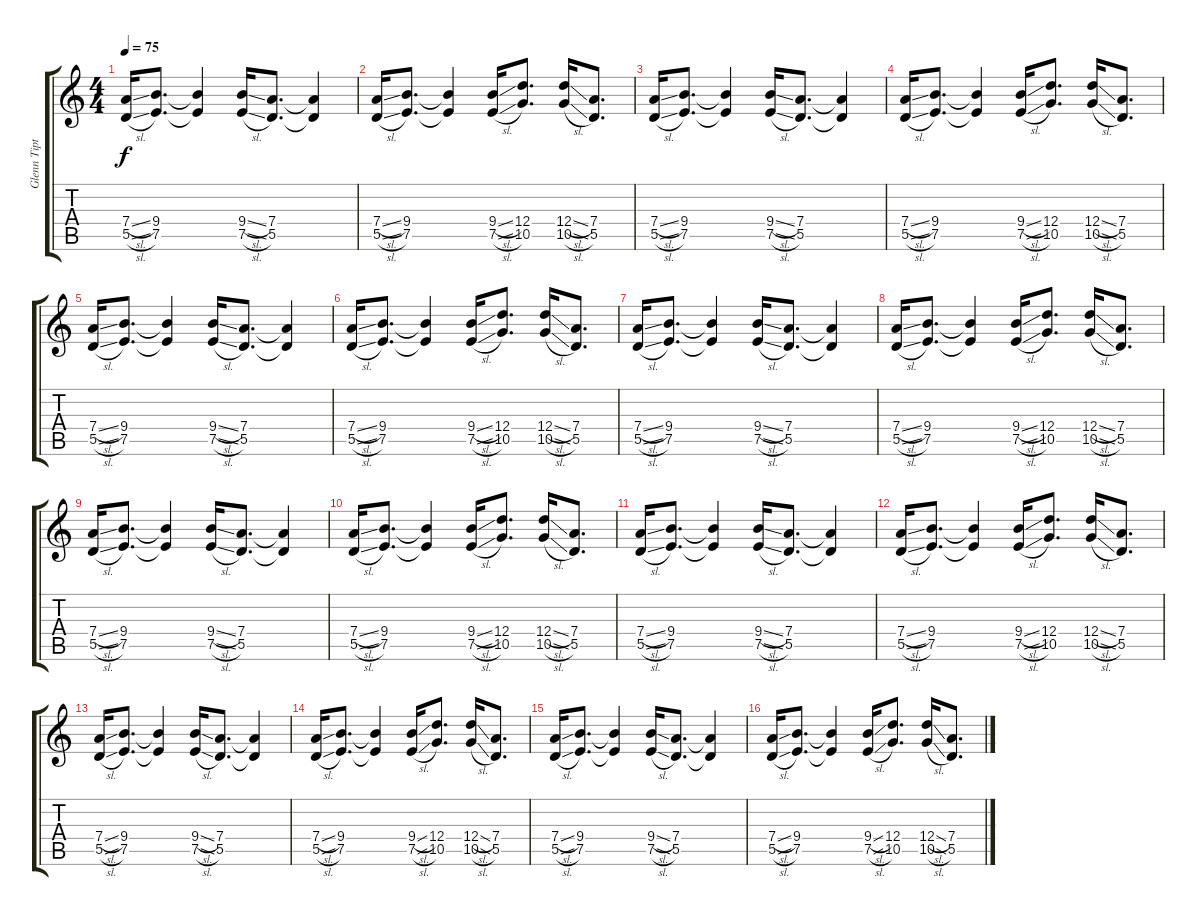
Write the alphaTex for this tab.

\track ("Glenn Tipton" "Glenn Tipt") {instrument distortionguitar}
\staff {score tabs}
\tuning (E4 B3 G3 D3 A2 E2) {hide}
\ts (4 4)
\tempo 75
\clef g2
\ks c
(7.4{sl} 5.5{sl}).16{dy f volume 13 instrument electricguitarjazz} (9.4 7.5).8{d} (9.4{t} 7.5{t}).4 (9.4{sl} 7.5{sl}).16 (7.4 5.5).8{d} (7.4{t} 5.5{t}).4 |
(7.4{sl} 5.5{sl}).16 (9.4 7.5).8{d} (9.4{t} 7.5{t}).4 (9.4{sl} 7.5{sl}).16 (12.4 10.5).8{d} (12.4{sl} 10.5{sl}).16 (7.4 5.5).8{d} |
(7.4{sl} 5.5{sl}).16 (9.4 7.5).8{d} (9.4{t} 7.5{t}).4 (9.4{sl} 7.5{sl}).16 (7.4 5.5).8{d} (7.4{t} 5.5{t}).4 |
(7.4{sl} 5.5{sl}).16 (9.4 7.5).8{d} (9.4{t} 7.5{t}).4 (9.4{sl} 7.5{sl}).16 (12.4 10.5).8{d} (12.4{sl} 10.5{sl}).16 (7.4 5.5).8{d} |
(7.4{sl} 5.5{sl}).16 (9.4 7.5).8{d} (9.4{t} 7.5{t}).4 (9.4{sl} 7.5{sl}).16 (7.4 5.5).8{d} (7.4{t} 5.5{t}).4 |
(7.4{sl} 5.5{sl}).16 (9.4 7.5).8{d} (9.4{t} 7.5{t}).4 (9.4{sl} 7.5{sl}).16 (12.4 10.5).8{d} (12.4{sl} 10.5{sl}).16 (7.4 5.5).8{d} |
(7.4{sl} 5.5{sl}).16 (9.4 7.5).8{d} (9.4{t} 7.5{t}).4 (9.4{sl} 7.5{sl}).16 (7.4 5.5).8{d} (7.4{t} 5.5{t}).4 |
(7.4{sl} 5.5{sl}).16 (9.4 7.5).8{d} (9.4{t} 7.5{t}).4 (9.4{sl} 7.5{sl}).16 (12.4 10.5).8{d} (12.4{sl} 10.5{sl}).16 (7.4 5.5).8{d} |
(7.4{sl} 5.5{sl}).16 (9.4 7.5).8{d} (9.4{t} 7.5{t}).4 (9.4{sl} 7.5{sl}).16 (7.4 5.5).8{d} (7.4{t} 5.5{t}).4 |
(7.4{sl} 5.5{sl}).16 (9.4 7.5).8{d} (9.4{t} 7.5{t}).4 (9.4{sl} 7.5{sl}).16 (12.4 10.5).8{d} (12.4{sl} 10.5{sl}).16 (7.4 5.5).8{d} |
(7.4{sl} 5.5{sl}).16 (9.4 7.5).8{d} (9.4{t} 7.5{t}).4 (9.4{sl} 7.5{sl}).16 (7.4 5.5).8{d} (7.4{t} 5.5{t}).4 |
(7.4{sl} 5.5{sl}).16 (9.4 7.5).8{d} (9.4{t} 7.5{t}).4 (9.4{sl} 7.5{sl}).16 (12.4 10.5).8{d} (12.4{sl} 10.5{sl}).16 (7.4 5.5).8{d} |
(7.4{sl} 5.5{sl}).16 (9.4 7.5).8{d} (9.4{t} 7.5{t}).4 (9.4{sl} 7.5{sl}).16 (7.4 5.5).8{d} (7.4{t} 5.5{t}).4 |
(7.4{sl} 5.5{sl}).16 (9.4 7.5).8{d} (9.4{t} 7.5{t}).4 (9.4{sl} 7.5{sl}).16 (12.4 10.5).8{d} (12.4{sl} 10.5{sl}).16 (7.4 5.5).8{d} |
(7.4{sl} 5.5{sl}).16 (9.4 7.5).8{d} (9.4{t} 7.5{t}).4 (9.4{sl} 7.5{sl}).16 (7.4 5.5).8{d} (7.4{t} 5.5{t}).4 |
(7.4{sl} 5.5{sl}).16 (9.4 7.5).8{d} (9.4{t} 7.5{t}).4 (9.4{sl} 7.5{sl}).16 (12.4 10.5).8{d} (12.4{sl} 10.5{sl}).16 (7.4 5.5).8{d}
